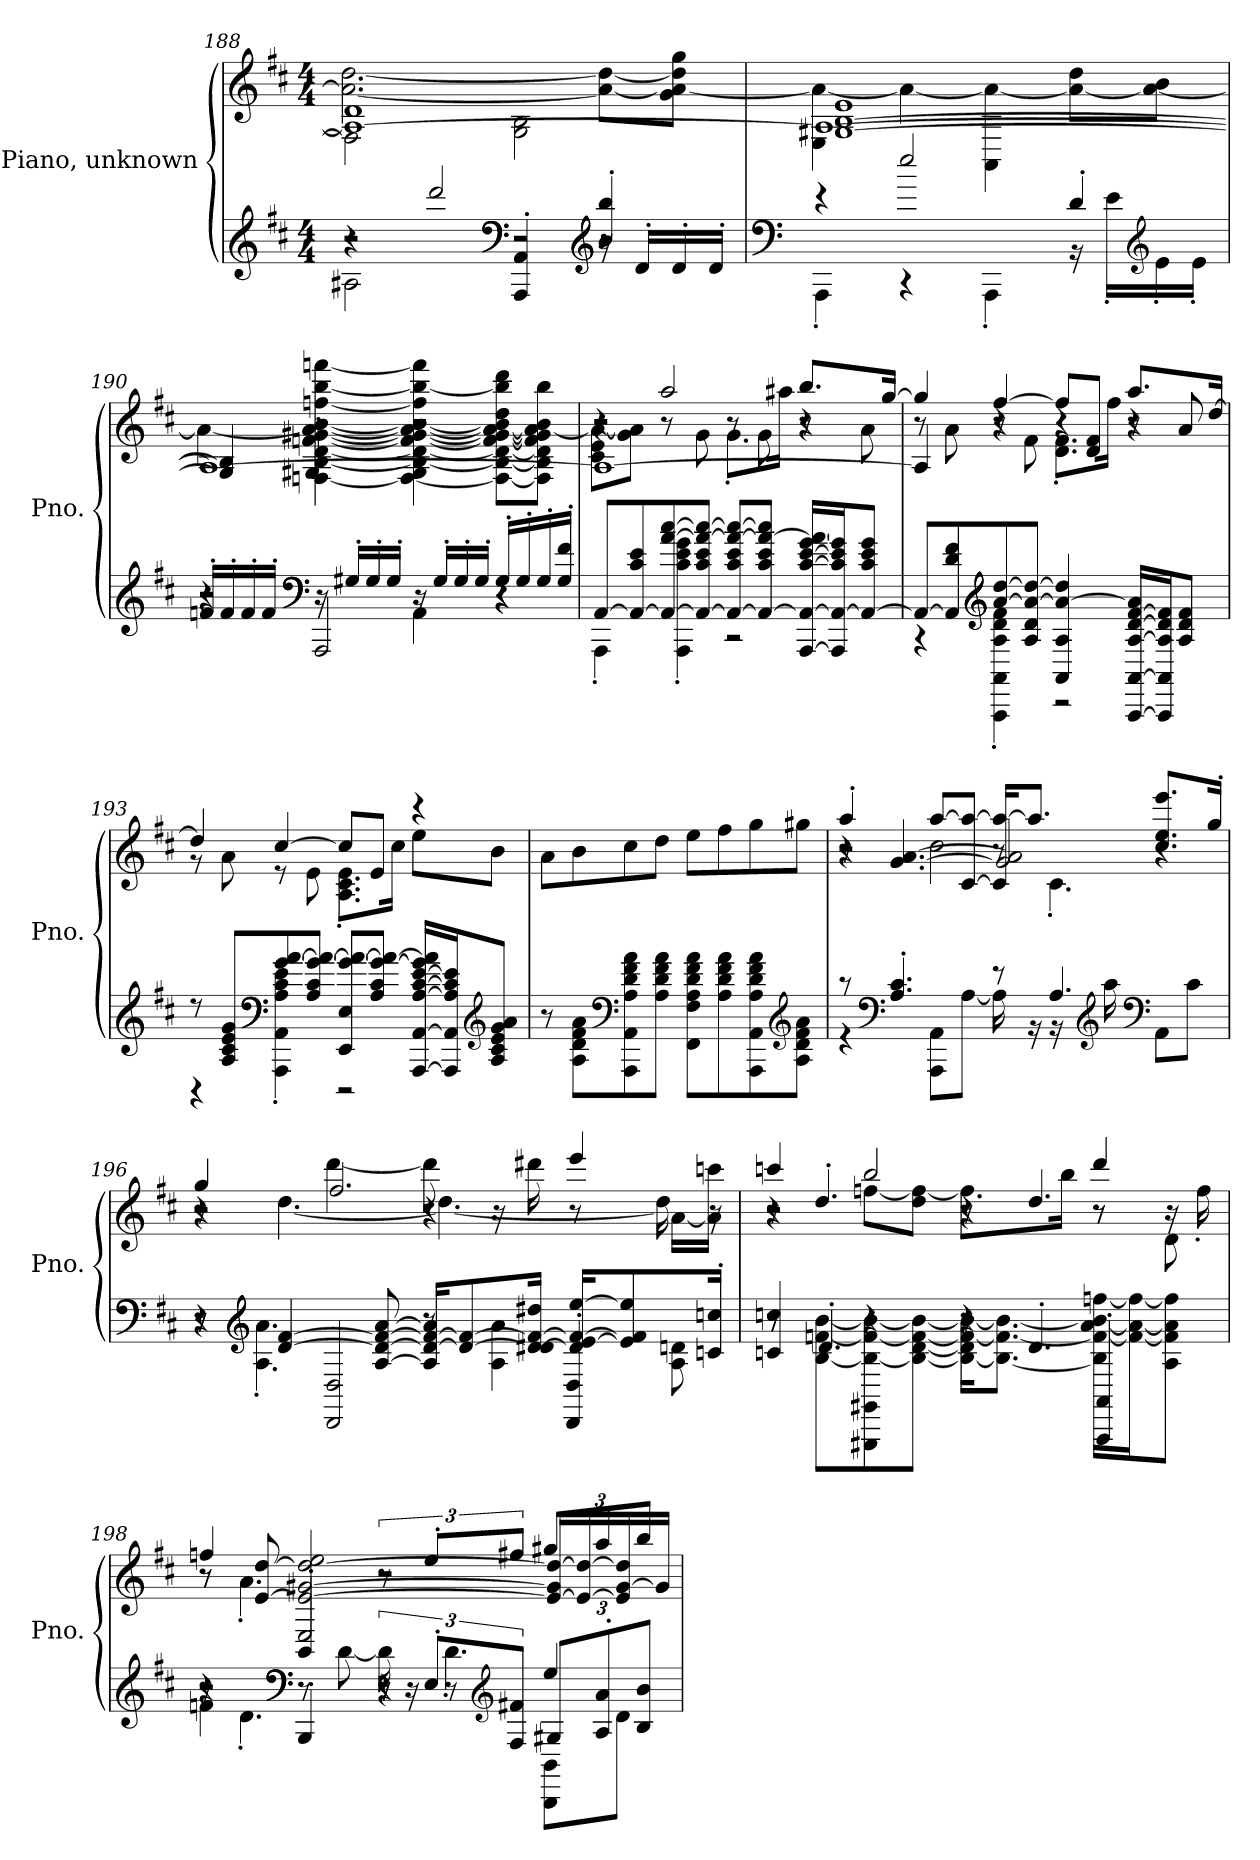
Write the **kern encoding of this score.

**kern	**kern
*part1	*part1
*staff2	*staff1
*I"Piano, unknown	*
*I'Pno.	*
*clefG2	*clefG2
*k[f#c#]	*k[f#c#]
*M4/4	*M4/4
=188	=188
*^	*^
*	*^	*	*^
*	*	*	*	*	*^
4r	2A#X\	2r	1A_	2.a\_ [2.dd\	1d	2F#\]
2ddd/	.	.	.	.	.	.
*clefF4	*	*	*	*	*	*
.	2r	4AAA/' 4AA/'	.	.	.	2G\ 2B\
*clefG2	*	*	*	*	*	*
4b/' 4bb/'	.	16r	.	8a\_ 8dd\_L	.	.
.	.	16d'/LL	.	.	.	.
.	.	16d'/	.	8g\ 8a\_ 8dd\] 8gg\J	.	.
.	.	16d'/JJ	.	.	.	.
*v	*v	*v	*	*	*	*
*	*v	*v	*v	*v
=189	=189
*clefF4	*
*^	*^
*	*	*	*^
4r	4AAA'\	1A_	4E\ 4a\_	[1G#X [1B 1e
2ee/	4r	.	4a\_	.
.	4AAA'\	.	4AA\ 4a\_	.
4d'/	16r	.	8a\_ 8dd\L	.
.	16e'\LL	.	.	.
*clefG2	*	*	*	*
.	16e'\	.	8a\_ 8b\J	.
.	16e'\JJ	.	.	.
!!LO:LB:g=z	!!	!!
=190	=190	=190	=190	=190
*	*^	*	*	*
16fn'/LL	2r	4r	1A_	4a\_	4G#/] 4B/]
16f'/	.	.	.	.	.
16f'/	.	.	.	.	.
16f'/JJ	.	.	.	.	.
*clefF4	*	*	*	*	*
16r	.	2AAA/	.	[4Fn\ [4B\ [4d\ [4fn\ [4g#X\ 4a\_ [4b\ [4ffn\ [4bb\ [4fffn\	4G#X'/
16G#X'/LL	.	.	.	.	.
16G#'/	.	.	.	.	.
16G#'/JJ	.	.	.	.	.
16r	4AA\	.	.	4F\_ 4G#\ 4B\_ 4d\_ 4f\_ 4g#\_ 4a\_ 4b\_ 4ff\] 4bb\_ 4fff\]	2r
16G#'/LL	.	.	.	.	.
16G#'/	.	.	.	.	.
16G#'/JJ	.	.	.	.	.
16G#'/LL	4r	4r	.	8F\_ 8B\_ 8d\_ 8f\_ 8g#\_ 8a\_ 8b\] 8dd\ 8bb\] 8ddd\L	.
16G#'/	.	.	.	.	.
16G#'/	.	.	.	8F\] 8B\] 8d\] 8f\] 8g#\] 8a\_ 8b\ 8bb\J	.
16G#/' 16f/'JJ	.	.	.	.	.
*	*v	*v	*	*	*
=191	=191	=191	=191	=191
*	*	*	*	*^
[8AA/L	4AAA'\	1A_	8c#\ 8e\ 8a\_L	4r	2r
8AA/_ 8c#/ 8e/	.	.	8g\ 8a\]J	.	.
8AA/_ [8a/ [8cc#/	4AAA\' 4c#\' 4e\' 4g\'	.	8r	2aa/	.
8AA/_ 8c#/ 8e/ 8a/_ 8cc#/_J	.	.	8g\	.	.
8AA/_ 8c#/ 8e/ 8a/_ 8cc#/_L	2r	.	8.g'\L	.	8r
8AA/_ 8c#/ 8e/ 8a/_ 8cc#/]J	.	.	.	.	8g\
.	.	.	16aa#X\Jk	.	.
[16AAA/ 16AA/_ [16c#/ [16e/ [16g/ 16a/]LL	.	.	4r	8.bb/L	8r
16AAA/] 16AA/_ 16c#/] 16e/] 16g/]J	.	.	.	.	.
8AA/_ 8c#/ 8e/ 8g/J	.	.	.	.	8a\
.	.	.	.	[16gg/Jk	.
*	*	*	*	*v	*v
!!LO:LB:g=z
=192	=192	=192	=192	=192
8AA/L_	4r	4A/]	8r	4gg/]
8AA/] 8d/ 8f#/	.	.	8a\	.
*clefG2	*	*	*	*
[8a/ [8dd/	4AAA\' 4AA\' 4A\' 4d\' 4f#\'	[4ff#/	8r	4r
8A/ 8d/ 8a/_ 8dd/_J	.	.	8f#\	.
4AA/ 4A/ 4a/_ 4dd/]	2r	8ff#/L]	8.d\' 8.f#\'L	4r
.	.	8d/ 8f#/J	.	.
.	.	.	16ff#\Jk	.
[16AAA/ [16AA/ [16A/ [16d/ [16f#/ 16a/]LL	.	8.aa/L	4r	8r
16AAA/] 16AA/] 16A/] 16d/] 16f#/]J	.	.	.	.
8A/ 8d/ 8f#/J	.	.	.	8a/
.	.	[16dd/Jk	.	.
*	*	*	*v	*v
=193	=193	=193	=193
8r	4r	4dd/]	8r
8A/ 8c#/ 8e/ 8g/L	.	.	8a\
*clefF4	*	*	*
[8g/ [8a/	4AAA\' 4AA\' 4A\' 4c#\' 4e\'	[4cc#/	8r
8A/ 8c#/ 8g/_ 8a/_J	.	.	8e\
8EE/ 8E/ 8g/_ 8a/_L	2r	8cc#/L]	8.A\' 8.c#\' 8.e\'L
8A/ 8c#/ 8g/_ 8a/_J	.	8e/J	.
.	.	.	16cc#\Jk
[16AAA/ [16AA/ [16A/ [16c#/ [16e/ 16g/] 16a/]LL	.	4r	8ee\L
16AAA/] 16AA/] 16A/] 16c#/] 16e/]J	.	.	.
*clefG2	*	*	*
8A/ 8c#/ 8e/ 8g/ 8a/J	.	.	8b\J
*v	*v	*	*
*	*v	*v
!!LO:PB:g=z
=194	=194
8r	8a\L
8A\ 8d\ 8f#\ 8a\L	8b\
*clefF4	*
8AAA\ 8AA\ 8A\ 8d\ 8f#\ 8a\	8cc#\
8A\ 8d\ 8f#\ 8a\J	8dd\J
8FF#\ 8F#\ 8A\ 8d\ 8f#\ 8a\L	8ee\L
8A\ 8d\ 8f#\ 8a\	8ff#\
8AAA\ 8AA\ 8A\ 8d\ 8f#\ 8a\	8gg\
*clefG2	*
8A\ 8d\ 8f#\ 8a\J	8gg#X\J
=195	=195
*^	*^
*	*	*	*^
*	*	*	*	*^
8r	4r	4aa'/	4r	8r	2r
*clefF4	*	*	*	*	*
4.A/' 4.c#/'	.	.	.	[4.g/ [4.a/	.
.	8AAA\ 8AA\L	[8aa/L	2cc#\	.	.
.	[8A\J	[8c#/ 8aa/_J	.	.	.
8r	16A\]	16c#/] 16aa/_KL	.	2g/] 2a/]	8r
.	16r	8.aa/J]	.	.	.
4.A/	16r	.	.	.	4.c#'\
*clefG2	*	*	*	*	*
.	16aa\	.	.	.	.
*clefF4	*	*	*	*	*
.	8AA\L	8.cc#/ 8.ee/ 8.eee/L	4r	.	.
.	8c#\J	.	.	.	.
.	.	16gg'/Jk	.	.	.
!!LO:LB:g=z	!!	!!	!!
=196	=196	=196	=196	=196	=196
*	*^	*	*	*	*
8r	8r	4r	2r	4r	4gg/	8r
*clefG2	*	*	*	*	*	*
[4d/ [4f#/	4.A\' 4.a\'	.	.	.	.	[4.dd\
.	.	2DD/ 2D/	.	[4ddd\	2.ff#/	.
[8A/ 8d/_ 8f#/_ [8a/	.	.	.	.	.	.
16A/] 16d/_ 16f#/_ 16a/]KL	8r	.	4r	8ddd\]	.	4.dd\_
8d/_ 8f#/_	.	.	.	.	.	.
.	4A\ 4a\	.	.	16r	.	.
16d/_ 16d#X/ 16f#/_ 16dd#X/Jk	.	.	.	16ddd#X\	.	.
16d/] [16e/ 16f#/_ [16ee/KL	.	4DD/' 4D/'	4eee/	8r	.	.
8e/] 8f#/] 8ee/]	.	.	.	.	.	.
.	8A\ 8dn\	.	.	[16a\LL	.	16dd\]
16cn/' 16ccn/'Jk	.	.	.	16a\] 16cccn\JJ	.	16r
=197	=197	=197	=197	=197	=197	=197
4cn/ 4ccn/	8r	8r	4cccn/	4r	8r	2r
.	[8B\ [8fn\ [8b\L	4.d'/	.	.	4.dd'/	.
4r	8GGG#X\ 8GG#X\ 8B\_ 8f\_ 8b\_	.	2bb/	[8ffn\L	.	.
.	8B\_ [8d\ 8f\_ 8b\_J	.	.	8dd\ 8ff\_J	.	.
8r	16B\_ 16d\] 16f\_ 16b\_KL	4r	.	8.ff\L]	8r	4r
.	8.B\_ 8.f\_ 8.b\_J	.	.	.	.	.
4.d'/	.	.	.	.	4.dd/	.
.	.	.	.	16bb\Jk	.	.
.	16B\] 16f\_ [16a\ 16b\] [16ffn\LL	4AAA/' 4AA/'	4ddd/	8r	.	8r
.	16f\_ 16a\_ 16ff\_J	.	.	.	.	.
.	8A\ 8f\] 8a\] 8ff\]J	.	.	16r	.	8d\
.	.	.	.	16ff'\	.	.
*	*	*	*	*	*v	*v
!!LO:LB:g=z
=198	=198	=198	=198	=198	=198
*	*	*^	*	*	*
2r	8r	4r	4fn\	4ffn/	8r	8r
.	4.d'\	.	.	.	4.a'\	[8e/ [8dd/
*clefF4	*	*	*	*	*	*
.	.	4BBB'/	8r	4BB'/	.	2E/ 2e/_ [2g#X/ 2dd/_ 2ee/
.	.	.	[8d\	.	.	.
4r	8r	12r	16d\]	12r	2r	.
.	.	.	16r	.	.	.
.	.	12E'/L	.	12ee'/L	.	.
.	4.d'\	.	8r	.	.	.
*clefG2	*	*	*	*	*	*
.	.	12F#/ 12f#X/J	.	12ff#X/J	.	.
*	*	*Xbrackettup	*	*Xbrackettup	*	*
4ee/	.	12G#X/L	8BBB\ 8BB\L	12gg#X/L	.	16e/_ 16g#/] 16dd/_LL
.	.	.	.	.	.	16e/_ 16dd/_
.	.	12A/' 12a/'	.	12aa'/	.	.
.	.	.	8d\J	.	.	16e/] [16g#/ 16dd/]
.	.	12B/ 12b/J	.	12bb/J	.	.
.	.	.	.	.	.	16g#/JJ]
*v	*v	*v	*v	*	*	*
*	*v	*v	*v
=	=
*-	*-
